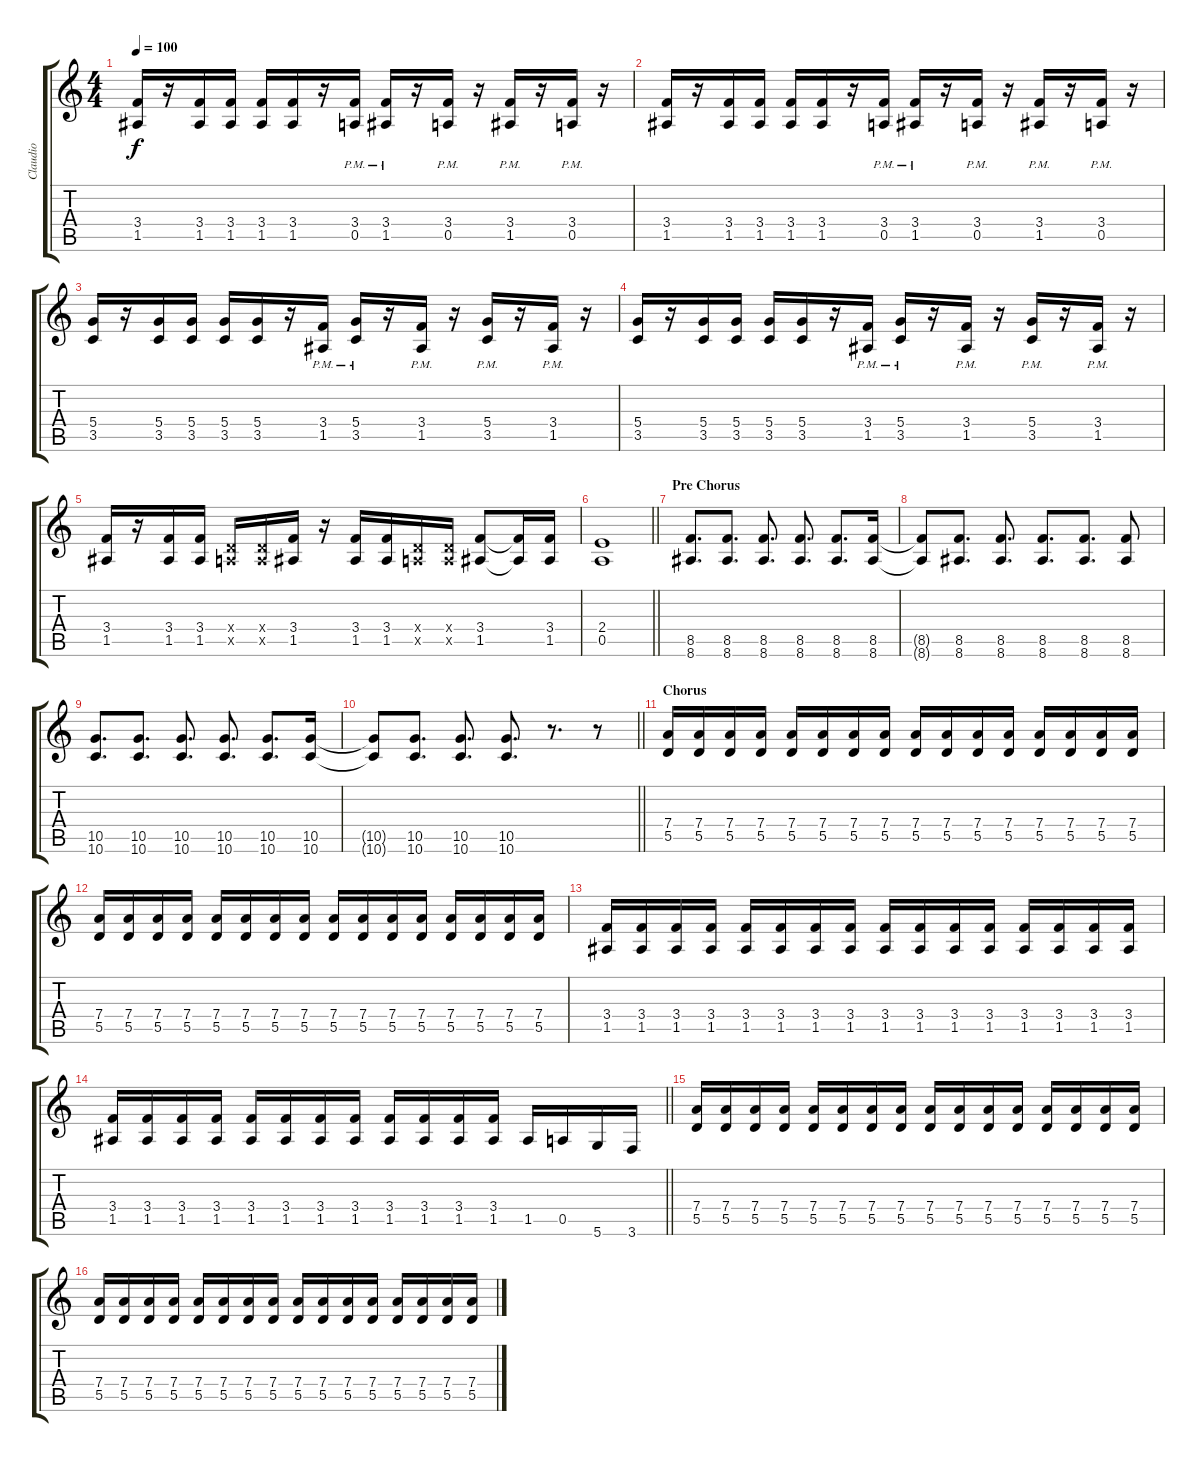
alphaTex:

\track ("Claudio" "Claudio") {instrument distortionguitar}
\staff {score tabs}
\tuning (E4 B3 G3 D3 A2 D2) {hide}
\ts (4 4)
\tempo 100
\clef g2
\ks c
(3.4 1.5).16{dy f} r.16 (3.4 1.5).16 (3.4 1.5).16 (3.4 1.5).16 (3.4 1.5).16 r.16 (3.4{pm} 0.5{pm}).16 (3.4{pm} 1.5{pm}).16 r.16 (3.4{pm} 0.5{pm}).16 r.16 (3.4{pm} 1.5{pm}).16 r.16 (3.4{pm} 0.5{pm}).16 r.16 |
(3.4 1.5).16 r.16 (3.4 1.5).16 (3.4 1.5).16 (3.4 1.5).16 (3.4 1.5).16 r.16 (3.4{pm} 0.5{pm}).16 (3.4{pm} 1.5{pm}).16 r.16 (3.4{pm} 0.5{pm}).16 r.16 (3.4{pm} 1.5{pm}).16 r.16 (3.4{pm} 0.5{pm}).16 r.16 |
(5.4 3.5).16 r.16 (5.4 3.5).16 (5.4 3.5).16 (5.4 3.5).16 (5.4 3.5).16 r.16 (3.4{pm} 1.5{pm}).16 (5.4{pm} 3.5{pm}).16 r.16 (3.4{pm} 1.5{pm}).16 r.16 (5.4{pm} 3.5{pm}).16 r.16 (3.4{pm} 1.5{pm}).16 r.16 |
(5.4 3.5).16 r.16 (5.4 3.5).16 (5.4 3.5).16 (5.4 3.5).16 (5.4 3.5).16 r.16 (3.4{pm} 1.5{pm}).16 (5.4{pm} 3.5{pm}).16 r.16 (3.4{pm} 1.5{pm}).16 r.16 (5.4{pm} 3.5{pm}).16 r.16 (3.4{pm} 1.5{pm}).16 r.16 |
(3.4 1.5).16 r.16 (3.4 1.5).16 (3.4 1.5).16 (0.4{x} 0.5{x}).16 (0.4{x} 0.5{x}).16 (3.4 1.5).16 r.16 (3.4 1.5).16 (3.4 1.5).16 (0.4{x} 0.5{x}).16 (0.4{x} 0.5{x}).16 (3.4 1.5).8 (3.4{t} 1.5{t}).16 (3.4 1.5).16 |
\barLineRight lightlight
(2.4 0.5).1 |
\section ("" "Pre Chorus")
(8.5 8.6).8{d} (8.5 8.6).8{d} (8.5 8.6).8{d} (8.5 8.6).8{d} (8.5 8.6).8{d} (8.5 8.6).16 |
(8.5{t} 8.6{t}).8 (8.5 8.6).8{d} (8.5 8.6).8{d} (8.5 8.6).8{d} (8.5 8.6).8{d} (8.5 8.6).8 |
(10.5 10.6).8{d} (10.5 10.6).8{d} (10.5 10.6).8{d} (10.5 10.6).8{d} (10.5 10.6).8{d} (10.5 10.6).16 |
\barLineRight lightlight
(10.5{t} 10.6{t}).8 (10.5 10.6).8{d} (10.5 10.6).8{d} (10.5 10.6).8{d} r.8{d} r.8 |
\section ("" "Chorus")
(7.4 5.5).16{volume 9} (7.4 5.5).16 (7.4 5.5).16 (7.4 5.5).16 (7.4 5.5).16 (7.4 5.5).16 (7.4 5.5).16 (7.4 5.5).16 (7.4 5.5).16 (7.4 5.5).16 (7.4 5.5).16 (7.4 5.5).16 (7.4 5.5).16 (7.4 5.5).16 (7.4 5.5).16 (7.4 5.5).16 |
(7.4 5.5).16 (7.4 5.5).16 (7.4 5.5).16 (7.4 5.5).16 (7.4 5.5).16 (7.4 5.5).16 (7.4 5.5).16 (7.4 5.5).16 (7.4 5.5).16 (7.4 5.5).16 (7.4 5.5).16 (7.4 5.5).16 (7.4 5.5).16 (7.4 5.5).16 (7.4 5.5).16 (7.4 5.5).16 |
(3.4 1.5).16 (3.4 1.5).16 (3.4 1.5).16 (3.4 1.5).16 (3.4 1.5).16 (3.4 1.5).16 (3.4 1.5).16 (3.4 1.5).16 (3.4 1.5).16 (3.4 1.5).16 (3.4 1.5).16 (3.4 1.5).16 (3.4 1.5).16 (3.4 1.5).16 (3.4 1.5).16 (3.4 1.5).16 |
\barLineRight lightlight
(3.4 1.5).16 (3.4 1.5).16 (3.4 1.5).16 (3.4 1.5).16 (3.4 1.5).16 (3.4 1.5).16 (3.4 1.5).16 (3.4 1.5).16 (3.4 1.5).16 (3.4 1.5).16 (3.4 1.5).16 (3.4 1.5).16 1.5.16 0.5.16 5.6.16 3.6.16 |
(7.4 5.5).16 (7.4 5.5).16 (7.4 5.5).16 (7.4 5.5).16 (7.4 5.5).16 (7.4 5.5).16 (7.4 5.5).16 (7.4 5.5).16 (7.4 5.5).16 (7.4 5.5).16 (7.4 5.5).16 (7.4 5.5).16 (7.4 5.5).16 (7.4 5.5).16 (7.4 5.5).16 (7.4 5.5).16 |
(7.4 5.5).16 (7.4 5.5).16 (7.4 5.5).16 (7.4 5.5).16 (7.4 5.5).16 (7.4 5.5).16 (7.4 5.5).16 (7.4 5.5).16 (7.4 5.5).16 (7.4 5.5).16 (7.4 5.5).16 (7.4 5.5).16 (7.4 5.5).16 (7.4 5.5).16 (7.4 5.5).16 (7.4 5.5).16
